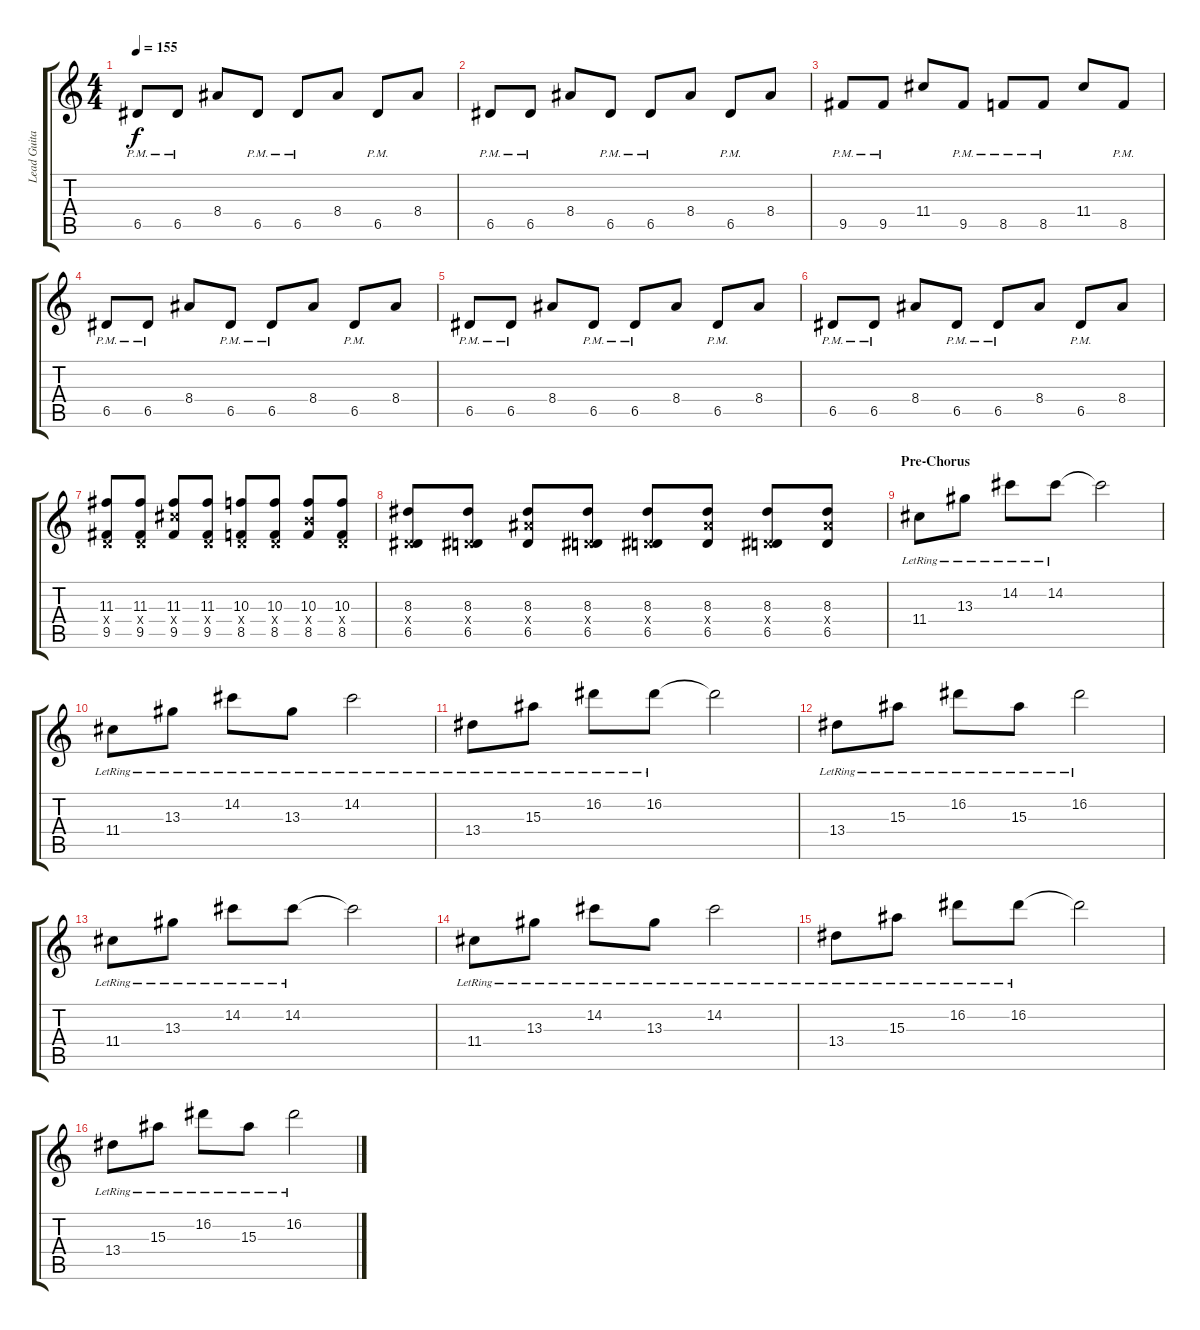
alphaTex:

\track ("Lead Guitar II" "Lead Guita") {instrument distortionguitar}
\staff {score tabs}
\tuning (E4 B3 G3 D3 A2 E2) {hide}
\ts (4 4)
\tempo 155
\clef g2
\ks c
6.5{pm}.8{dy f} 6.5{pm}.8 8.4.8 6.5{pm}.8 6.5{pm}.8 8.4.8 6.5{pm}.8 8.4.8 |
6.5{pm}.8 6.5{pm}.8 8.4.8 6.5{pm}.8 6.5{pm}.8 8.4.8 6.5{pm}.8 8.4.8 |
9.5{pm}.8 9.5{pm}.8 11.4.8 9.5{pm}.8 8.5{pm}.8 8.5{pm}.8 11.4.8 8.5{pm}.8 |
6.5{pm}.8 6.5{pm}.8 8.4.8 6.5{pm}.8 6.5{pm}.8 8.4.8 6.5{pm}.8 8.4.8 |
6.5{pm}.8 6.5{pm}.8 8.4.8 6.5{pm}.8 6.5{pm}.8 8.4.8 6.5{pm}.8 8.4.8 |
6.5{pm}.8 6.5{pm}.8 8.4.8 6.5{pm}.8 6.5{pm}.8 8.4.8 6.5{pm}.8 8.4.8 |
(11.3 0.4{x} 9.5).8 (11.3 0.4{x} 9.5).8 (11.3 11.4{x} 9.5).8 (11.3 0.4{x} 9.5).8 (10.3 0.4{x} 8.5).8 (10.3 0.4{x} 8.5).8 (10.3 9.4{x} 8.5).8 (10.3 0.4{x} 8.5).8 |
(8.3 0.4{x} 6.5).8 (8.3 0.4{x} 6.5).8 (8.3 8.4{x} 6.5).8 (8.3 0.4{x} 6.5).8 (8.3 0.4{x} 6.5).8 (8.3 8.4{x} 6.5).8 (8.3 0.4{x} 6.5).8 (8.3 8.4{x} 6.5).8 |
\section ("" "Pre-Chorus")
11.4{lr}.8{volume 9 instrument electricguitarmuted} 13.3{lr}.8 14.2{lr}.8 14.2{lr}.8 14.2{t}.2 |
11.4{lr}.8 13.3{lr}.8 14.2{lr}.8 13.3{lr}.8 14.2{lr}.2 |
13.4{lr}.8 15.3{lr}.8 16.2{lr}.8 16.2{lr}.8 16.2{t}.2 |
13.4{lr}.8 15.3{lr}.8 16.2{lr}.8 15.3{lr}.8 16.2{lr}.2 |
11.4{lr}.8 13.3{lr}.8 14.2{lr}.8 14.2{lr}.8 14.2{t}.2 |
11.4{lr}.8 13.3{lr}.8 14.2{lr}.8 13.3{lr}.8 14.2{lr}.2 |
13.4{lr}.8 15.3{lr}.8 16.2{lr}.8 16.2{lr}.8 16.2{t}.2 |
13.4{lr}.8 15.3{lr}.8 16.2{lr}.8 15.3{lr}.8 16.2{lr}.2
